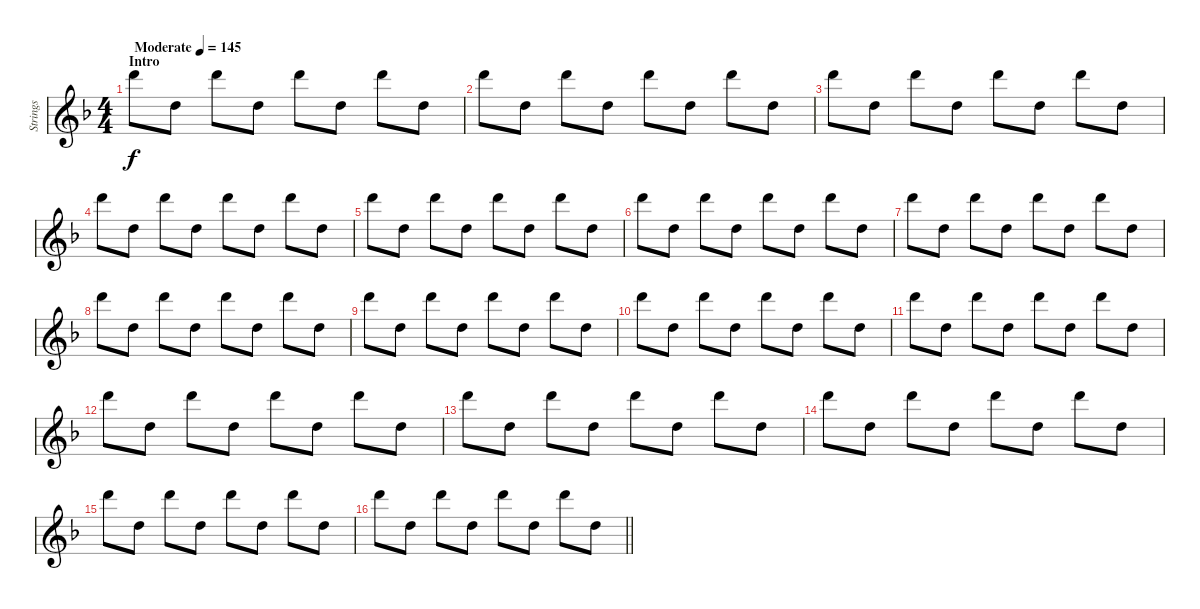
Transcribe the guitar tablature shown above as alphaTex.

\track ("Strings" "Strings") {instrument stringensemble1}
\staff {score}
\tuning (E4 B3 G3 D3 A2 D2) {hide}
\ts (4 4)
\section ("" "Intro")
\tempo (145 "Moderate")
\clef g2
\ks f
22.1.8{dy f volume 0 instrument stringensemble1} 10.1.8 22.1.8 10.1.8 22.1.8 10.1.8 22.1.8 10.1.8 |
22.1.8{volume 7} 10.1.8 22.1.8 10.1.8 22.1.8 10.1.8 22.1.8 10.1.8 |
22.1.8 10.1.8 22.1.8 10.1.8 22.1.8 10.1.8 22.1.8 10.1.8 |
22.1.8 10.1.8 22.1.8 10.1.8 22.1.8 10.1.8 22.1.8 10.1.8 |
22.1.8 10.1.8 22.1.8 10.1.8 22.1.8 10.1.8 22.1.8 10.1.8 |
22.1.8 10.1.8 22.1.8 10.1.8 22.1.8 10.1.8 22.1.8 10.1.8 |
22.1.8 10.1.8 22.1.8 10.1.8 22.1.8 10.1.8 22.1.8 10.1.8 |
22.1.8 10.1.8 22.1.8 10.1.8 22.1.8 10.1.8 22.1.8 10.1.8 |
22.1.8 10.1.8 22.1.8 10.1.8 22.1.8 10.1.8 22.1.8 10.1.8 |
22.1.8 10.1.8 22.1.8 10.1.8 22.1.8 10.1.8 22.1.8 10.1.8 |
22.1.8 10.1.8 22.1.8 10.1.8 22.1.8 10.1.8 22.1.8 10.1.8 |
22.1.8 10.1.8 22.1.8 10.1.8 22.1.8 10.1.8 22.1.8 10.1.8 |
22.1.8 10.1.8 22.1.8 10.1.8 22.1.8 10.1.8 22.1.8 10.1.8 |
22.1.8 10.1.8 22.1.8 10.1.8 22.1.8 10.1.8 22.1.8 10.1.8 |
22.1.8 10.1.8 22.1.8 10.1.8 22.1.8 10.1.8 22.1.8 10.1.8 |
\barLineRight lightlight
22.1.8 10.1.8 22.1.8 10.1.8 22.1.8 10.1.8 22.1.8 10.1.8
